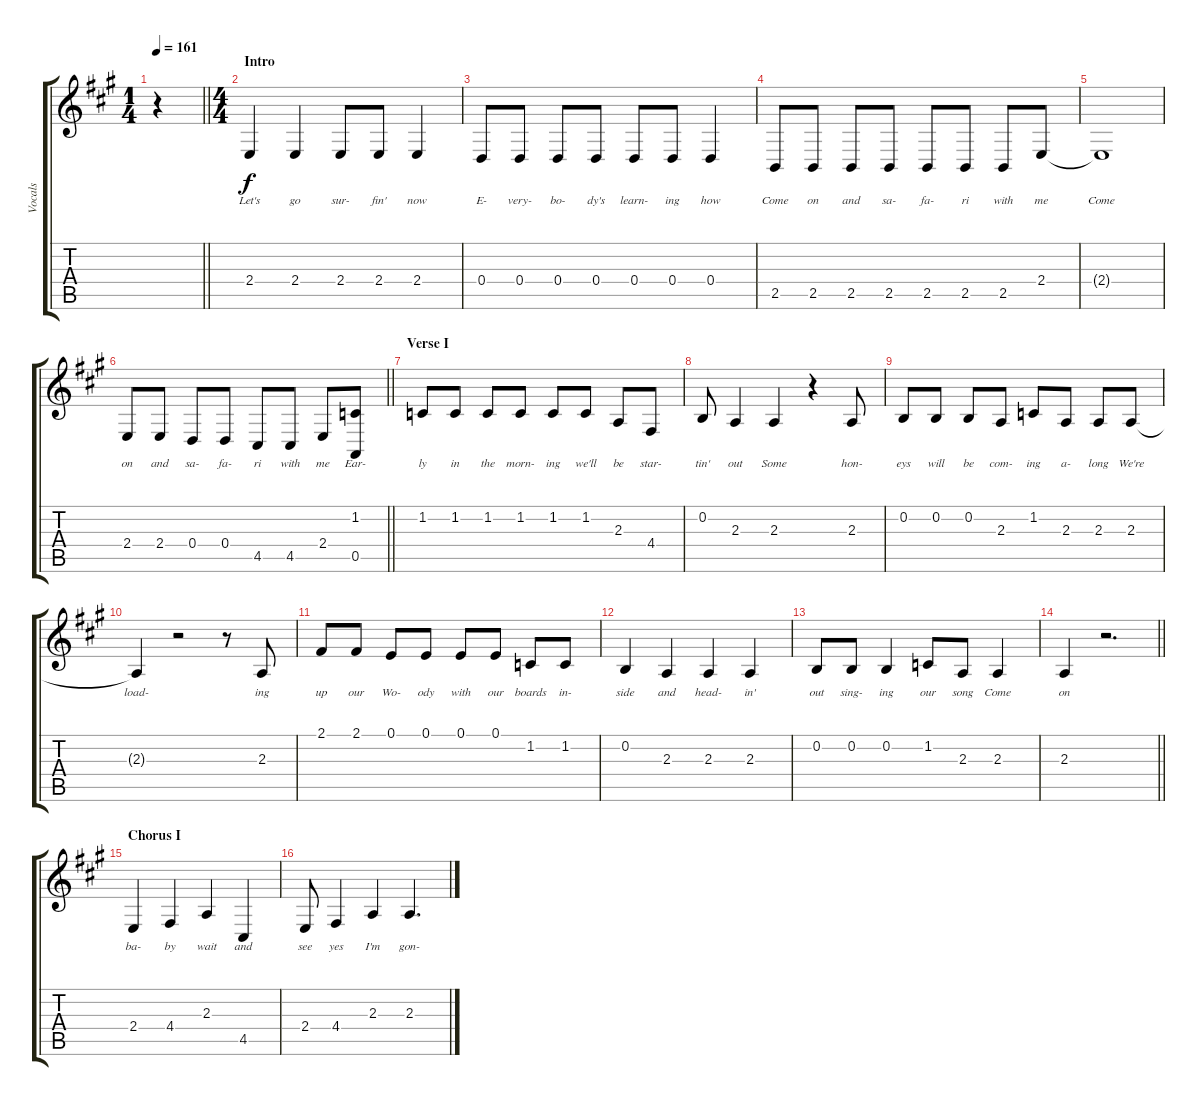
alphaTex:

\track ("Vocals" "Vocals") {instrument tenorsax}
\staff {score tabs}
\tuning (E4 B3 G3 D3 A2 E2) {hide}
\ts (1 4)
\tempo 161
\clef g2
\barLineRight lightlight
\ks a
r.4{dy f instrument tenorsax} |
\ts (4 4)
\section ("" "Intro")
2.4.4{lyrics (0 "Let's") lyrics (1 "") lyrics (2 "") lyrics (3 "") lyrics (4 "")} 2.4.4{lyrics (0 "go") lyrics (1 "") lyrics (2 "") lyrics (3 "") lyrics (4 "")} 2.4.8{lyrics (0 "sur-") lyrics (1 "") lyrics (2 "") lyrics (3 "") lyrics (4 "")} 2.4.8{lyrics (0 "fin'") lyrics (1 "") lyrics (2 "") lyrics (3 "") lyrics (4 "")} 2.4.4{lyrics (0 "now") lyrics (1 "") lyrics (2 "") lyrics (3 "") lyrics (4 "")} |
0.4.8{lyrics (0 "E-") lyrics (1 "") lyrics (2 "") lyrics (3 "") lyrics (4 "")} 0.4.8{lyrics (0 "very-") lyrics (1 "") lyrics (2 "") lyrics (3 "") lyrics (4 "")} 0.4.8{lyrics (0 "bo-") lyrics (1 "") lyrics (2 "") lyrics (3 "") lyrics (4 "")} 0.4.8{lyrics (0 "dy's") lyrics (1 "") lyrics (2 "") lyrics (3 "") lyrics (4 "")} 0.4.8{lyrics (0 "learn-") lyrics (1 "") lyrics (2 "") lyrics (3 "") lyrics (4 "")} 0.4.8{lyrics (0 "ing") lyrics (1 "") lyrics (2 "") lyrics (3 "") lyrics (4 "")} 0.4.4{lyrics (0 "how") lyrics (1 "") lyrics (2 "") lyrics (3 "") lyrics (4 "")} |
2.5.8{lyrics (0 "Come") lyrics (1 "") lyrics (2 "") lyrics (3 "") lyrics (4 "")} 2.5.8{lyrics (0 "on") lyrics (1 "") lyrics (2 "") lyrics (3 "") lyrics (4 "")} 2.5.8{lyrics (0 "and") lyrics (1 "") lyrics (2 "") lyrics (3 "") lyrics (4 "")} 2.5.8{lyrics (0 "sa-") lyrics (1 "") lyrics (2 "") lyrics (3 "") lyrics (4 "")} 2.5.8{lyrics (0 "fa-") lyrics (1 "") lyrics (2 "") lyrics (3 "") lyrics (4 "")} 2.5.8{lyrics (0 "ri") lyrics (1 "") lyrics (2 "") lyrics (3 "") lyrics (4 "")} 2.5.8{lyrics (0 "with") lyrics (1 "") lyrics (2 "") lyrics (3 "") lyrics (4 "")} 2.4.8{lyrics (0 "me") lyrics (1 "") lyrics (2 "") lyrics (3 "") lyrics (4 "")} |
2.4{t}.1{lyrics (0 "Come") lyrics (1 "") lyrics (2 "") lyrics (3 "") lyrics (4 "")} |
\barLineRight lightlight
2.4.8{lyrics (0 "on") lyrics (1 "") lyrics (2 "") lyrics (3 "") lyrics (4 "")} 2.4.8{lyrics (0 "and") lyrics (1 "") lyrics (2 "") lyrics (3 "") lyrics (4 "")} 0.4.8{lyrics (0 "sa-") lyrics (1 "") lyrics (2 "") lyrics (3 "") lyrics (4 "")} 0.4.8{lyrics (0 "fa-") lyrics (1 "") lyrics (2 "") lyrics (3 "") lyrics (4 "")} 4.5.8{lyrics (0 "ri") lyrics (1 "") lyrics (2 "") lyrics (3 "") lyrics (4 "")} 4.5.8{lyrics (0 "with") lyrics (1 "") lyrics (2 "") lyrics (3 "") lyrics (4 "")} 2.4.8{lyrics (0 "me") lyrics (1 "") lyrics (2 "") lyrics (3 "") lyrics (4 "")} (1.2 0.5).8{lyrics (0 "Ear-") lyrics (1 "") lyrics (2 "") lyrics (3 "") lyrics (4 "")} |
\section ("" "Verse I")
1.2.8{lyrics (0 "ly") lyrics (1 "") lyrics (2 "") lyrics (3 "") lyrics (4 "")} 1.2.8{lyrics (0 "in") lyrics (1 "") lyrics (2 "") lyrics (3 "") lyrics (4 "")} 1.2.8{lyrics (0 "the") lyrics (1 "") lyrics (2 "") lyrics (3 "") lyrics (4 "")} 1.2.8{lyrics (0 "morn-") lyrics (1 "") lyrics (2 "") lyrics (3 "") lyrics (4 "")} 1.2.8{lyrics (0 "ing") lyrics (1 "") lyrics (2 "") lyrics (3 "") lyrics (4 "")} 1.2.8{lyrics (0 "we'll") lyrics (1 "") lyrics (2 "") lyrics (3 "") lyrics (4 "")} 2.3.8{lyrics (0 "be") lyrics (1 "") lyrics (2 "") lyrics (3 "") lyrics (4 "")} 4.4.8{lyrics (0 "star-") lyrics (1 "") lyrics (2 "") lyrics (3 "") lyrics (4 "")} |
0.2.8{lyrics (0 "tin'") lyrics (1 "") lyrics (2 "") lyrics (3 "") lyrics (4 "")} 2.3.4{lyrics (0 "out") lyrics (1 "") lyrics (2 "") lyrics (3 "") lyrics (4 "")} 2.3.4{lyrics (0 "Some") lyrics (1 "") lyrics (2 "") lyrics (3 "") lyrics (4 "")} r.4 2.3.8{lyrics (0 "hon-") lyrics (1 "") lyrics (2 "") lyrics (3 "") lyrics (4 "")} |
0.2.8{lyrics (0 "eys") lyrics (1 "") lyrics (2 "") lyrics (3 "") lyrics (4 "")} 0.2.8{lyrics (0 "will") lyrics (1 "") lyrics (2 "") lyrics (3 "") lyrics (4 "")} 0.2.8{lyrics (0 "be") lyrics (1 "") lyrics (2 "") lyrics (3 "") lyrics (4 "")} 2.3.8{lyrics (0 "com-") lyrics (1 "") lyrics (2 "") lyrics (3 "") lyrics (4 "")} 1.2.8{lyrics (0 "ing") lyrics (1 "") lyrics (2 "") lyrics (3 "") lyrics (4 "")} 2.3.8{lyrics (0 "a-") lyrics (1 "") lyrics (2 "") lyrics (3 "") lyrics (4 "")} 2.3.8{lyrics (0 "long") lyrics (1 "") lyrics (2 "") lyrics (3 "") lyrics (4 "")} 2.3.8{lyrics (0 "We're") lyrics (1 "") lyrics (2 "") lyrics (3 "") lyrics (4 "")} |
2.3{t}.4{lyrics (0 "load-") lyrics (1 "") lyrics (2 "") lyrics (3 "") lyrics (4 "")} r.2 r.8 2.3.8{lyrics (0 "ing") lyrics (1 "") lyrics (2 "") lyrics (3 "") lyrics (4 "")} |
2.1.8{lyrics (0 "up") lyrics (1 "") lyrics (2 "") lyrics (3 "") lyrics (4 "")} 2.1.8{lyrics (0 "our") lyrics (1 "") lyrics (2 "") lyrics (3 "") lyrics (4 "")} 0.1.8{lyrics (0 "Wo-") lyrics (1 "") lyrics (2 "") lyrics (3 "") lyrics (4 "")} 0.1.8{lyrics (0 "ody") lyrics (1 "") lyrics (2 "") lyrics (3 "") lyrics (4 "")} 0.1.8{lyrics (0 "with") lyrics (1 "") lyrics (2 "") lyrics (3 "") lyrics (4 "")} 0.1.8{lyrics (0 "our") lyrics (1 "") lyrics (2 "") lyrics (3 "") lyrics (4 "")} 1.2.8{lyrics (0 "boards") lyrics (1 "") lyrics (2 "") lyrics (3 "") lyrics (4 "")} 1.2.8{lyrics (0 "in-") lyrics (1 "") lyrics (2 "") lyrics (3 "") lyrics (4 "")} |
0.2.4{lyrics (0 "side") lyrics (1 "") lyrics (2 "") lyrics (3 "") lyrics (4 "")} 2.3.4{lyrics (0 "and") lyrics (1 "") lyrics (2 "") lyrics (3 "") lyrics (4 "")} 2.3.4{lyrics (0 "head-") lyrics (1 "") lyrics (2 "") lyrics (3 "") lyrics (4 "")} 2.3.4{lyrics (0 "in'") lyrics (1 "") lyrics (2 "") lyrics (3 "") lyrics (4 "")} |
0.2.8{lyrics (0 "out") lyrics (1 "") lyrics (2 "") lyrics (3 "") lyrics (4 "")} 0.2.8{lyrics (0 "sing-") lyrics (1 "") lyrics (2 "") lyrics (3 "") lyrics (4 "")} 0.2.4{lyrics (0 "ing") lyrics (1 "") lyrics (2 "") lyrics (3 "") lyrics (4 "")} 1.2.8{lyrics (0 "our") lyrics (1 "") lyrics (2 "") lyrics (3 "") lyrics (4 "")} 2.3.8{lyrics (0 "song") lyrics (1 "") lyrics (2 "") lyrics (3 "") lyrics (4 "")} 2.3.4{lyrics (0 "Come") lyrics (1 "") lyrics (2 "") lyrics (3 "") lyrics (4 "")} |
\barLineRight lightlight
2.3.4{lyrics (0 "on") lyrics (1 "") lyrics (2 "") lyrics (3 "") lyrics (4 "")} r.2{d} |
\section ("" "Chorus I")
2.4.4{lyrics (0 "ba-") lyrics (1 "") lyrics (2 "") lyrics (3 "") lyrics (4 "")} 4.4.4{lyrics (0 "by") lyrics (1 "") lyrics (2 "") lyrics (3 "") lyrics (4 "")} 2.3.4{lyrics (0 "wait") lyrics (1 "") lyrics (2 "") lyrics (3 "") lyrics (4 "")} 4.5.4{lyrics (0 "and") lyrics (1 "") lyrics (2 "") lyrics (3 "") lyrics (4 "")} |
2.4.8{lyrics (0 "see") lyrics (1 "") lyrics (2 "") lyrics (3 "") lyrics (4 "")} 4.4.4{lyrics (0 "yes") lyrics (1 "") lyrics (2 "") lyrics (3 "") lyrics (4 "")} 2.3.4{lyrics (0 "I'm") lyrics (1 "") lyrics (2 "") lyrics (3 "") lyrics (4 "")} 2.3.4{d lyrics (0 "gon-") lyrics (1 "") lyrics (2 "") lyrics (3 "") lyrics (4 "")}
